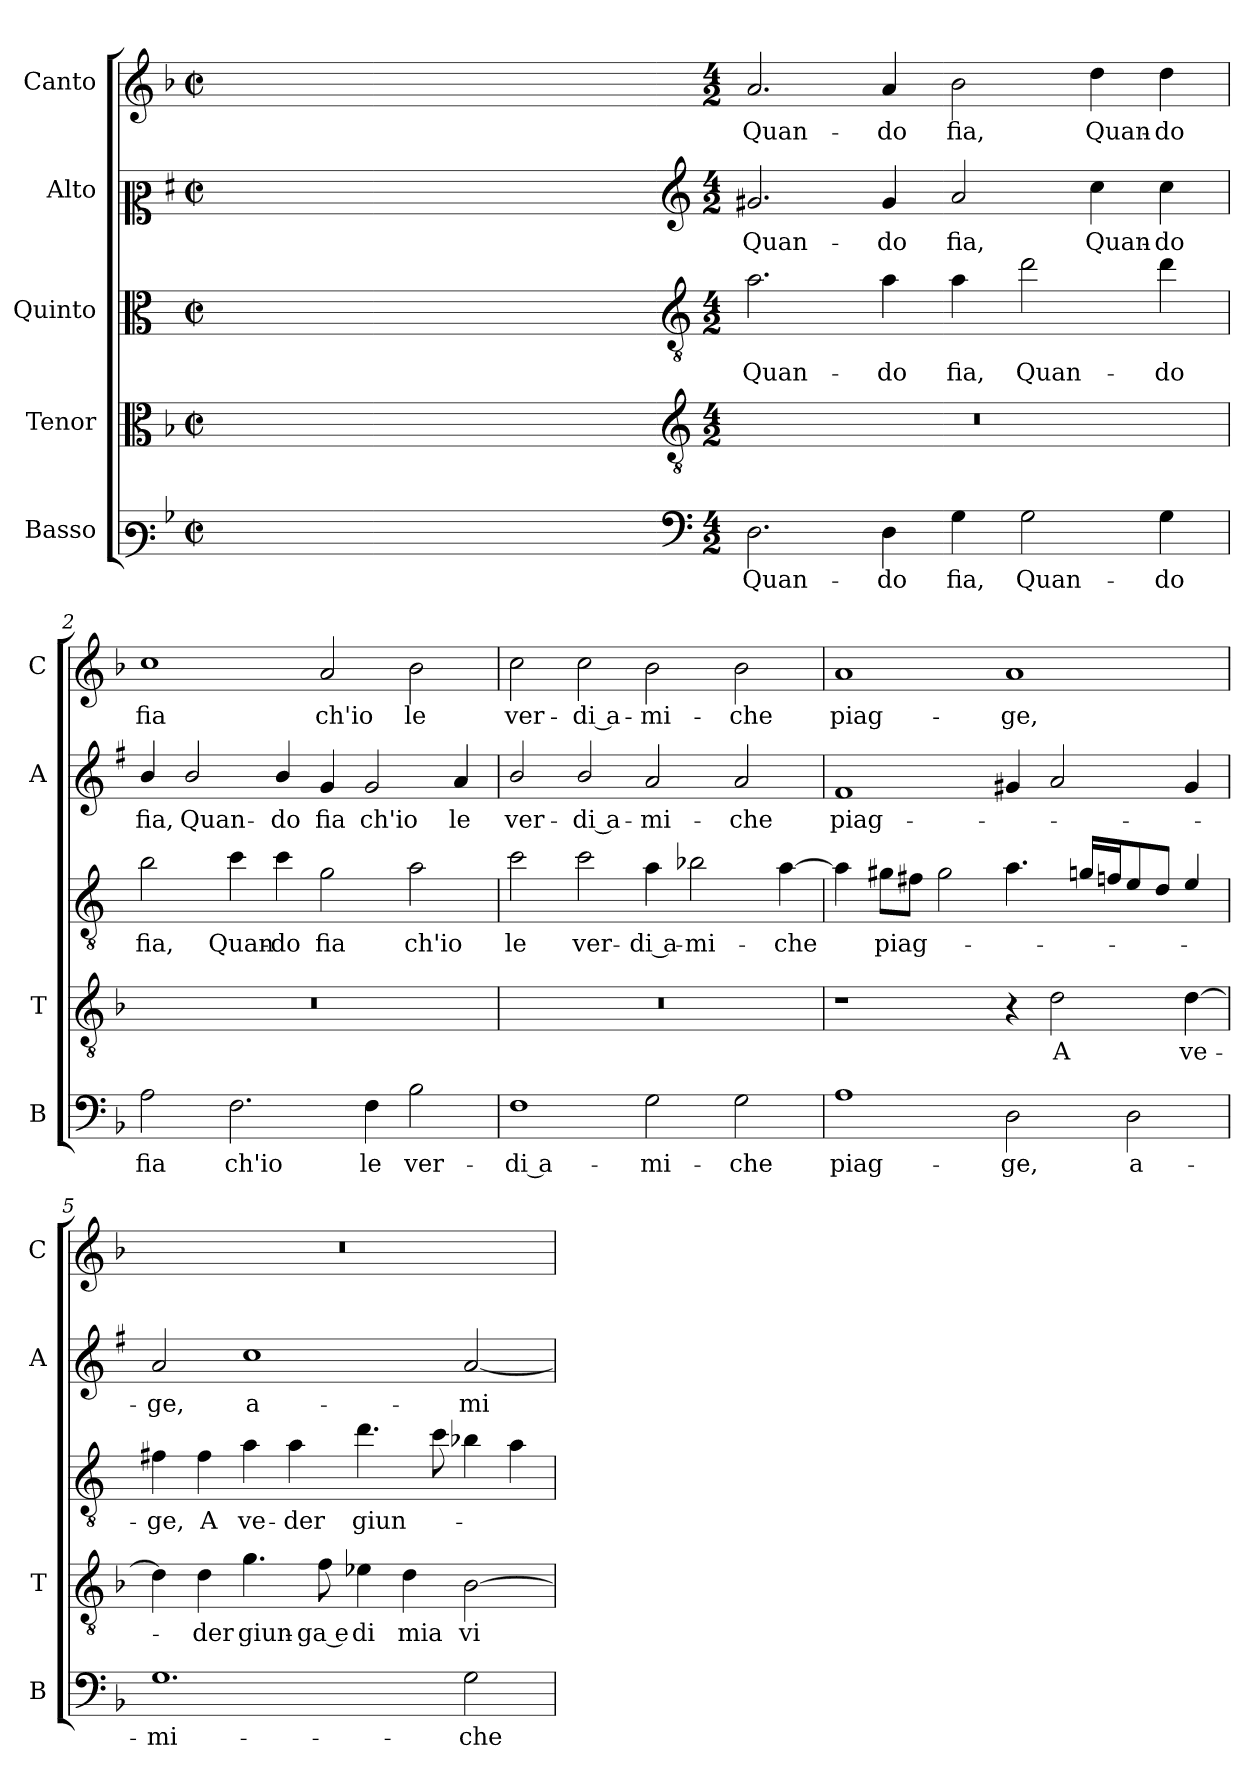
**kern	**text	**kern	**text	**kern	**text	**kern	**text	**kern	**text
*part5	*part5	*part4	*part4	*part3	*part3	*part2	*part2	*part1	*part1
*staff5	*staff5	*staff4	*staff4	*staff3	*staff3	*staff2	*staff2	*staff1	*staff1
*I"Basso	*	*I"Tenor	*	*I"Quinto	*	*I"Alto	*	*I"Canto	*
*I'B	*	*I'T	*	*	*	*I'A	*	*I'C	*
*clefF3	*	*clefC3	*	*clefC3	*	*clefC2	*	*clefG2	*
*	*	*	*	*ITrd4c7	*	*ITrd1c2	*	*	*
*k[b-]	*	*k[b-]	*	*k[b-]	*	*k[b-]	*	*k[b-]	*
*F:	*	*F:	*	*F:	*	*F:	*	*F:	*
*M2/2	*	*M2/2	*	*M2/2	*	*M2/2	*	*M2/2	*
*met(c|)	*	*met(c|)	*	*met(c|)	*	*met(c|)	*	*met(c|)	*
=	=	=	=	=	=	=	=	=	=
1ryy	.	1ryy	.	1ryy	.	1ryy	.	1ryy	.
=1X-	=1X-	=1X-	=1X-	=1X-	=1X-	=1X-	=1X-	=1X-	=1X-
4ryy	.	4ryy	.	4ryy	.	4ryy	.	4ryy	.
4ryy	.	4ryy	.	4ryy	.	4ryy	.	4ryy	.
4ryy	.	4ryy	.	4ryy	.	4ryy	.	4ryy	.
4ryy	.	4ryy	.	4ryy	.	4ryy	.	4ryy	.
=1-	=1-	=1-	=1-	=1-	=1-	=1-	=1-	=1-	=1-
*clefF4	*	*clefGv2	*	*clefGv2	*	*clefG2	*	*	*
*M4/2	*	*M4/2	*	*M4/2	*	*M4/2	*	*M4/2	*
!	!LO:LY:b	!	!	!	!LO:LY:b	!	!LO:LY:b	!	!LO:LY:b
2.D\	Quan-	0r	.	2.d\	Quan-	2.f#X/	Quan-	2.a/	Quan-
!	!LO:LY:b	!	!	!	!LO:LY:b	!	!LO:LY:b	!	!LO:LY:b
4D\	-do	.	.	4d\	-do	4f#/	-do	4a/	-do
!	!LO:LY:b	!	!	!	!LO:LY:b	!	!LO:LY:b	!	!LO:LY:b
4G\	fia,	.	.	4d\	fia,	2g/	fia,	2b-\	fia,
!	!LO:LY:b	!	!	!	!LO:LY:b	!	!	!	!
2G\	Quan-	.	.	2g\	Quan-	.	.	.	.
!	!	!	!	!	!	!	!LO:LY:b	!	!LO:LY:b
.	.	.	.	.	.	4b-\	Quan-	4dd\	Quan-
!	!LO:LY:b	!	!	!	!LO:LY:b	!	!LO:LY:b	!	!LO:LY:b
4G\	-do	.	.	4g\	-do	4b-\	-do	4dd\	-do
=2	=2	=2	=2	=2	=2	=2	=2	=2	=2
!	!LO:LY:b	!	!	!	!LO:LY:b	!	!LO:LY:b	!	!LO:LY:b
2A\	fia	0r	.	2e\	fia,	4a/	fia,	1cc	fia
!	!	!	!	!	!	!	!LO:LY:b	!	!
.	.	.	.	.	.	2a/	Quan-	.	.
!	!LO:LY:b	!	!	!	!LO:LY:b	!	!	!	!
2.F\	ch'io	.	.	4f\	Quan-	.	.	.	.
!	!	!	!	!	!LO:LY:b	!	!LO:LY:b	!	!
.	.	.	.	4f\	-do	4a/	-do	.	.
!	!	!	!	!	!LO:LY:b	!	!LO:LY:b	!	!LO:LY:b
.	.	.	.	2c\	fia	4f/	fia	2a/	ch'io
!	!LO:LY:b	!	!	!	!	!	!LO:LY:b	!	!
4F\	le	.	.	.	.	2f/	ch'io	.	.
!	!LO:LY:b	!	!	!	!LO:LY:b	!	!	!	!LO:LY:b
2B-\	ver-	.	.	2d\	ch'io	.	.	2b-\	le
!	!	!	!	!	!	!	!LO:LY:b	!	!
.	.	.	.	.	.	4g/	le	.	.
=3	=3	=3	=3	=3	=3	=3	=3	=3	=3
!	!LO:LY:b	!	!	!	!LO:LY:b	!	!LO:LY:b	!	!LO:LY:b
1F	-di a-	0r	.	2f\	le	2a/	ver-	2cc\	ver-
!	!	!	!	!	!LO:LY:b	!	!LO:LY:b	!	!LO:LY:b
.	.	.	.	2f\	ver-	2a/	-di a-	2cc\	-di a-
!	!LO:LY:b	!	!	!	!LO:LY:b	!	!LO:LY:b	!	!LO:LY:b
2G\	-mi-	.	.	4d\	-di a-	2g/	-mi-	2b-\	-mi-
!	!	!	!	!	!LO:LY:b	!	!	!	!
.	.	.	.	2e-X\	-mi-	.	.	.	.
!	!LO:LY:b	!	!	!	!	!	!LO:LY:b	!	!LO:LY:b
2G\	-che	.	.	.	.	2g/	-che	2b-\	-che
!	!	!	!	!	!LO:LY:b	!	!	!	!
.	.	.	.	[4d\	-che	.	.	.	.
!!LO:LB:g=z
=4	=4	=4	=4	=4	=4	=4	=4	=4	=4
!	!LO:LY:b	!	!	!	!	!	!LO:LY:b	!	!LO:LY:b
1A	piag-	1r	.	4d\]	.	1e	piag-	1a	piag-
!	!	!	!	!	!LO:LY:b	!	!	!	!
.	.	.	.	8c#X\L	piag-	.	.	.	.
.	.	.	.	8Bn\J	.	.	.	.	.
.	.	.	.	2c#\	.	.	.	.	.
!	!LO:LY:b	!	!	!	!	!	!	!	!LO:LY:b
2D\	-ge,	4r	.	4.d\	.	4f#X/	.	1a	-ge,
!	!	!	!LO:LY:b	!	!	!	!	!	!
.	.	2d\	A	.	.	2g/	.	.	.
.	.	.	.	16cn/LL	.	.	.	.	.
.	.	.	.	16B-X/J	.	.	.	.	.
!	!LO:LY:b	!	!	!	!	!	!	!	!
2D\	a-	.	.	8A/	.	.	.	.	.
.	.	.	.	8G/J	.	.	.	.	.
!	!	!	!LO:LY:b	!	!	!	!	!	!
.	.	[4d\	ve-	4A/	.	4f#/	.	.	.
=5	=5	=5	=5	=5	=5	=5	=5	=5	=5
!	!LO:LY:b	!	!	!	!LO:LY:b	!	!LO:LY:b	!	!
1.G	-mi-	4d\]	.	4Bn\	-ge,	2g/	-ge,	0r	.
!	!	!	!LO:LY:b	!	!LO:LY:b	!	!	!	!
.	.	4d\	-der	4B\	A	.	.	.	.
!	!	!	!LO:LY:b	!	!LO:LY:b	!	!LO:LY:b	!	!
.	.	4.g\	giun-	4d\	ve-	1b-	a-	.	.
!	!	!	!	!	!LO:LY:b	!	!	!	!
.	.	.	.	4d\	-der	.	.	.	.
!	!	!	!LO:LY:b	!	!	!	!	!	!
.	.	8f\	-ga e	.	.	.	.	.	.
!	!	!	!LO:LY:b	!	!LO:LY:b	!	!	!	!
.	.	4e-X\	di	4.g\	giun-	.	.	.	.
!	!	!	!LO:LY:b	!	!	!	!	!	!
.	.	4d\	mia	.	.	.	.	.	.
.	.	.	.	8f\	.	.	.	.	.
!	!LO:LY:b	!	!LO:LY:b	!	!	!	!LO:LY:b	!	!
2G\	-che	[2B-\	vi-	4e-X\	.	[2g/	-mi-	.	.
.	.	.	.	4d\	.	.	.	.	.
=	=	=	=	=	=	=	=	=	=
*-	*-	*-	*-	*-	*-	*-	*-	*-	*-
